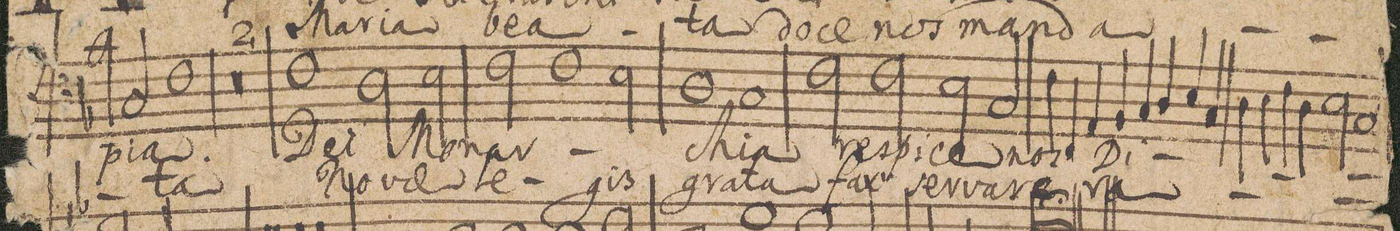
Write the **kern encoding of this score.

**kern	**text	**text	**text	**text	**text
*I"Baſso Ripieno.	*	*	*	*	*
*clefF4	*	*	*	*	*
*k[b-]	*	*	*	*	*
*met(c|)	*	*	*	*	*
*M2/2	*	*	*	*	*
2c\	pi-	.	.	.	.
2C/	.	.	.	.	.
1F\	-a.	-ta	-ta	-na	-lus
=11-	=11-	=11-	=11-	=11-	=11-
0r	.	.	.	.	.
=12-	=12-	=12-	=12-	=12-	=12-
1F\	De-	No-	ad	per	in
2D\	-i	-v(a)e	c(a)e-	vo-	Te
2E\	Mo-	.	-lum	-ta	eſt
=13-	=13-	=13-	=13-	=13-	=13-
2F\	-nar-	le-	.	.	te-
1F\	.	.	dis-	mil-	-nel-
2E\	.	-gis	-tor-	-le-	.
=14-	=14-	=14-	=14-	=14-	=14-
1D\	-chi	gra-	.	.	.
1C/	-a	-ta	-ta	-na	-lus
=15-	=15-	=15-	=15-	=15-	=15-
2F\	re-	fax	cor-	Te	con-
2F\	-spi-	ser-	-da	nos-	-ce-
2E\	-ce	-va-	nos-	-tra	-ptus
2C/	nos	-re	-tra	Cam-	a-
=16-	=16-	=16-	=16-	=16-	=16-
4F\	.	.	.	.	-gnel-
4FF/	.	.	.	-(a)e-	.
4AA/	Di-	ra-	.	.	.
4BB-/	.	.	por-	.	.
4C/	.	.	.	.	.
4D/	.	.	.	.	.
4E/	.	.	.	.	.
4C/	.	.	.	.	.
=17-	=17-	=17-	=17-	=17-	=17-
4D\	.	.	.	.	.
4E\	.	.	.	.	.
4F\	.	.	.	.	.
4D\	.	.	.	.	.
2E\	.	.	.	.	.
2C/	.	.	.	.	.
=18-	=18-	=18-	=18-	=18-	=18-
*-	*-	*-	*-	*-	*-
